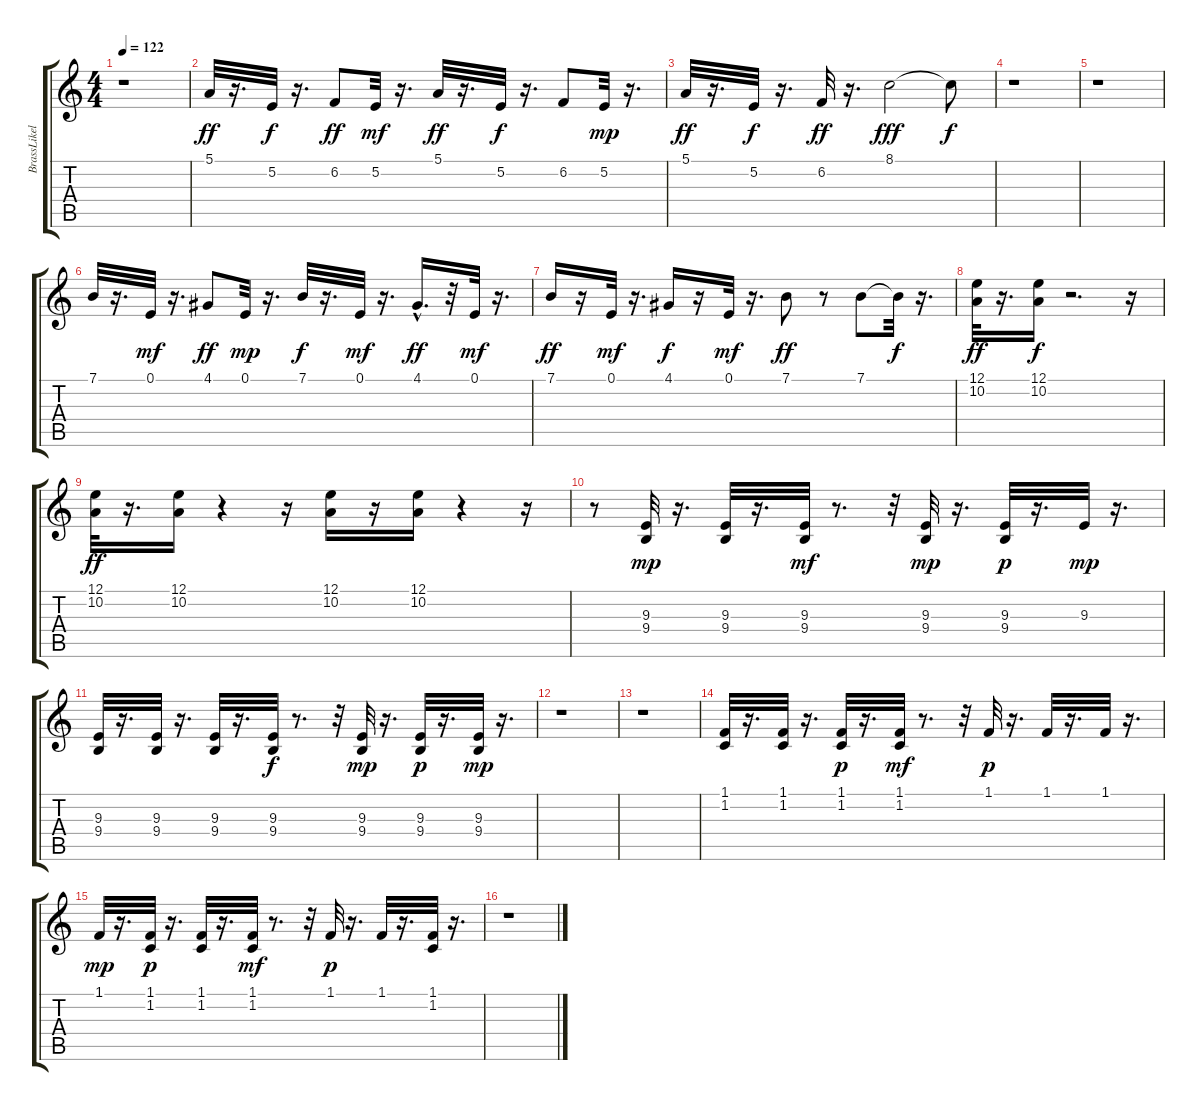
\track ("BrassLikely" "BrassLikel") {instrument lead1square}
\staff {score tabs}
\tuning (E4 B3 G3 D3 A2 E2) {hide}
\ts (4 4)
\tempo 122
\clef g2
\ks c
r.1{dy f} |
5.1.32{dy ff} r.16{d} 5.2.32{dy f} r.16{d} 6.2.8{dy ff} 5.2.32{dy mf} r.16{d} 5.1.32{dy ff} r.16{d} 5.2.32{dy f} r.16{d} 6.2.8 5.2.32{dy mp} r.16{d} |
5.1.32{dy ff} r.16{d} 5.2.32{dy f} r.16{d} 6.2.32{dy ff} r.16{d} 8.1.2{dy fff} 8.1{t}.8{dy f} |
r.1 |
r.1 |
7.1.32 r.16{d} 0.1.32{dy mf} r.16{d} 4.1.8{dy ff} 0.1.32{dy mp} r.16{d} 7.1.32{dy f} r.16{d} 0.1.32{dy mf} r.16{d} 4.1{hac}.16{d dy ff} r.32 0.1.32{dy mf} r.16{d} |
7.1.16{dy ff} r.16 0.1.32{dy mf} r.16{d} 4.1.16{dy f} r.16 0.1.32{dy mf} r.16{d} 7.1.8{dy ff} r.8 7.1.8 7.1{t}.32{dy f} r.16{d} |
(12.1 10.2).32{dy ff} r.16{d} (12.1 10.2).16{dy f} r.2{d} r.16 |
(12.1 10.2).32{dy ff} r.16{d} (12.1 10.2).16 r.4 r.16 (12.1 10.2).16 r.16 (12.1 10.2).16 r.4 r.16 |
r.8 (9.3 9.4).32{dy mp} r.16{d} (9.3 9.4).32 r.16{d} (9.3 9.4).32{dy mf} r.8{d} r.32 (9.3 9.4).32{dy mp} r.16{d} (9.3 9.4).32{dy p} r.16{d} 9.3.32{dy mp} r.16{d} |
(9.3 9.4).32 r.16{d} (9.3 9.4).32 r.16{d} (9.3 9.4).32 r.16{d} (9.3 9.4).32{dy f} r.8{d} r.32 (9.3 9.4).32{dy mp} r.16{d} (9.3 9.4).32{dy p} r.16{d} (9.3 9.4).32{dy mp} r.16{d} |
r.1 |
r.1 |
(1.1 1.2).32 r.16{d} (1.1 1.2).32 r.16{d} (1.1 1.2).32{dy p} r.16{d} (1.1 1.2).32{dy mf} r.8{d} r.32 1.1.32{dy p} r.16{d} 1.1.32 r.16{d} 1.1.32 r.16{d} |
1.1.32{dy mp} r.16{d} (1.1 1.2).32{dy p} r.16{d} (1.1 1.2).32 r.16{d} (1.1 1.2).32{dy mf} r.8{d} r.32 1.1.32{dy p} r.16{d} 1.1.32 r.16{d} (1.1 1.2).32 r.16{d} |
r.1
